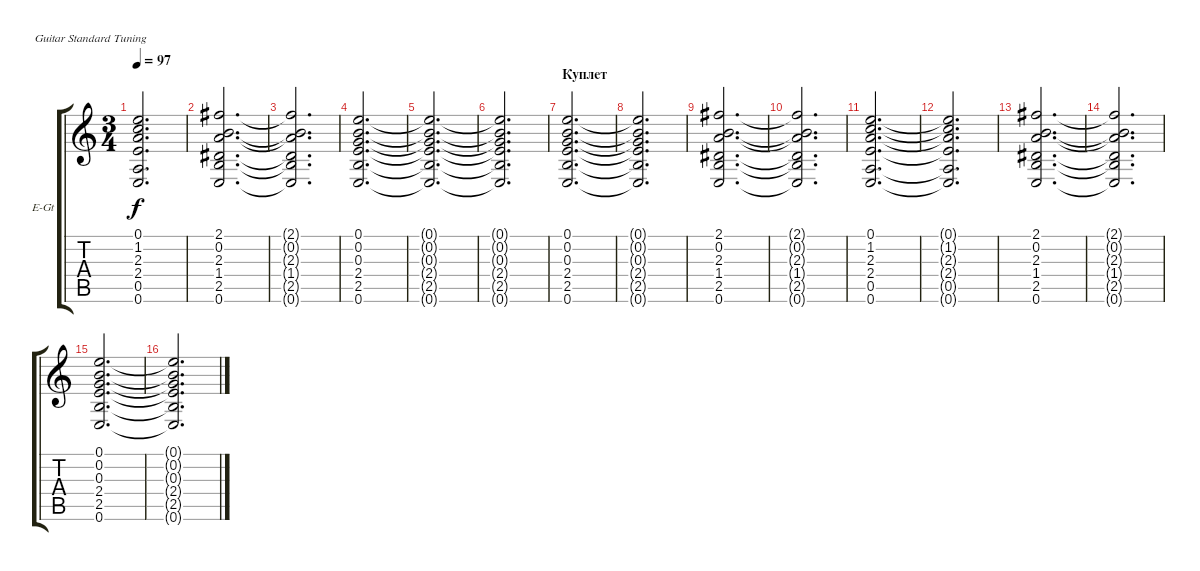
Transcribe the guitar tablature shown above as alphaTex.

\defaultSystemsLayout 4
\bracketExtendMode groupsimilarinstruments
\firstSystemTrackNameOrientation horizontal
\otherSystemsTrackNameOrientation horizontal
\track ("Electric Guitar" "E-Gt") {instrument electricguitarclean}
\staff {score tabs}
\tuning (E4 B3 G3 D3 A2 E2)
\ts (3 4)
\tempo 97
\clef g2
\scale
0.333333
\ks c
(0.6{t} 0.5{t} 2.4{t} 2.3{t} 1.2{t} 0.1{t}).2{d dy f} |
\scale
0.333333 (0.6 2.5 1.4 2.3 0.2 2.1).2{d} |
\scale
0.333333 (0.6{t} 2.5{t} 1.4{t} 2.3{t} 0.2{t} 2.1{t}).2{d} |
\scale
0.333333 (0.6 2.5 2.4 0.3 0.2 0.1).2{d} |
\scale
0.333333 (0.6{t} 2.5{t} 2.4{t} 0.3{t} 0.2{t} 0.1{t}).2{d} |
\scale
0.333333 (0.6{t} 2.5{t} 2.4{t} 0.3{t} 0.2{t} 0.1{t}).2{d} |
\section ("" "Куплет")
\scale
0.333333 (0.6 2.5 2.4 0.3 0.2 0.1).2{d} |
\scale
0.333333 (0.6{t} 2.5{t} 2.4{t} 0.3{t} 0.2{t} 0.1{t}).2{d} |
\scale
0.333333 (0.6 2.5 1.4 2.3 0.2 2.1).2{d} |
\scale
0.333333 (0.6{t} 2.5{t} 1.4{t} 2.3{t} 0.2{t} 2.1{t}).2{d} |
\scale
0.333333 (0.6 0.5 2.4 2.3 1.2 0.1).2{d} |
\scale
0.333333 (0.6{t} 0.5{t} 2.4{t} 2.3{t} 1.2{t} 0.1{t}).2{d} |
\scale
0.333333 (0.6 2.5 1.4 2.3 0.2 2.1).2{d} |
\scale
0.333333 (0.6{t} 2.5{t} 1.4{t} 2.3{t} 0.2{t} 2.1{t}).2{d} |
\scale
0.333333 (0.6 2.5 2.4 0.3 0.2 0.1).2{d} |
\scale
0.333333 (0.6{t} 2.5{t} 2.4{t} 0.3{t} 0.2{t} 0.1{t}).2{d}
